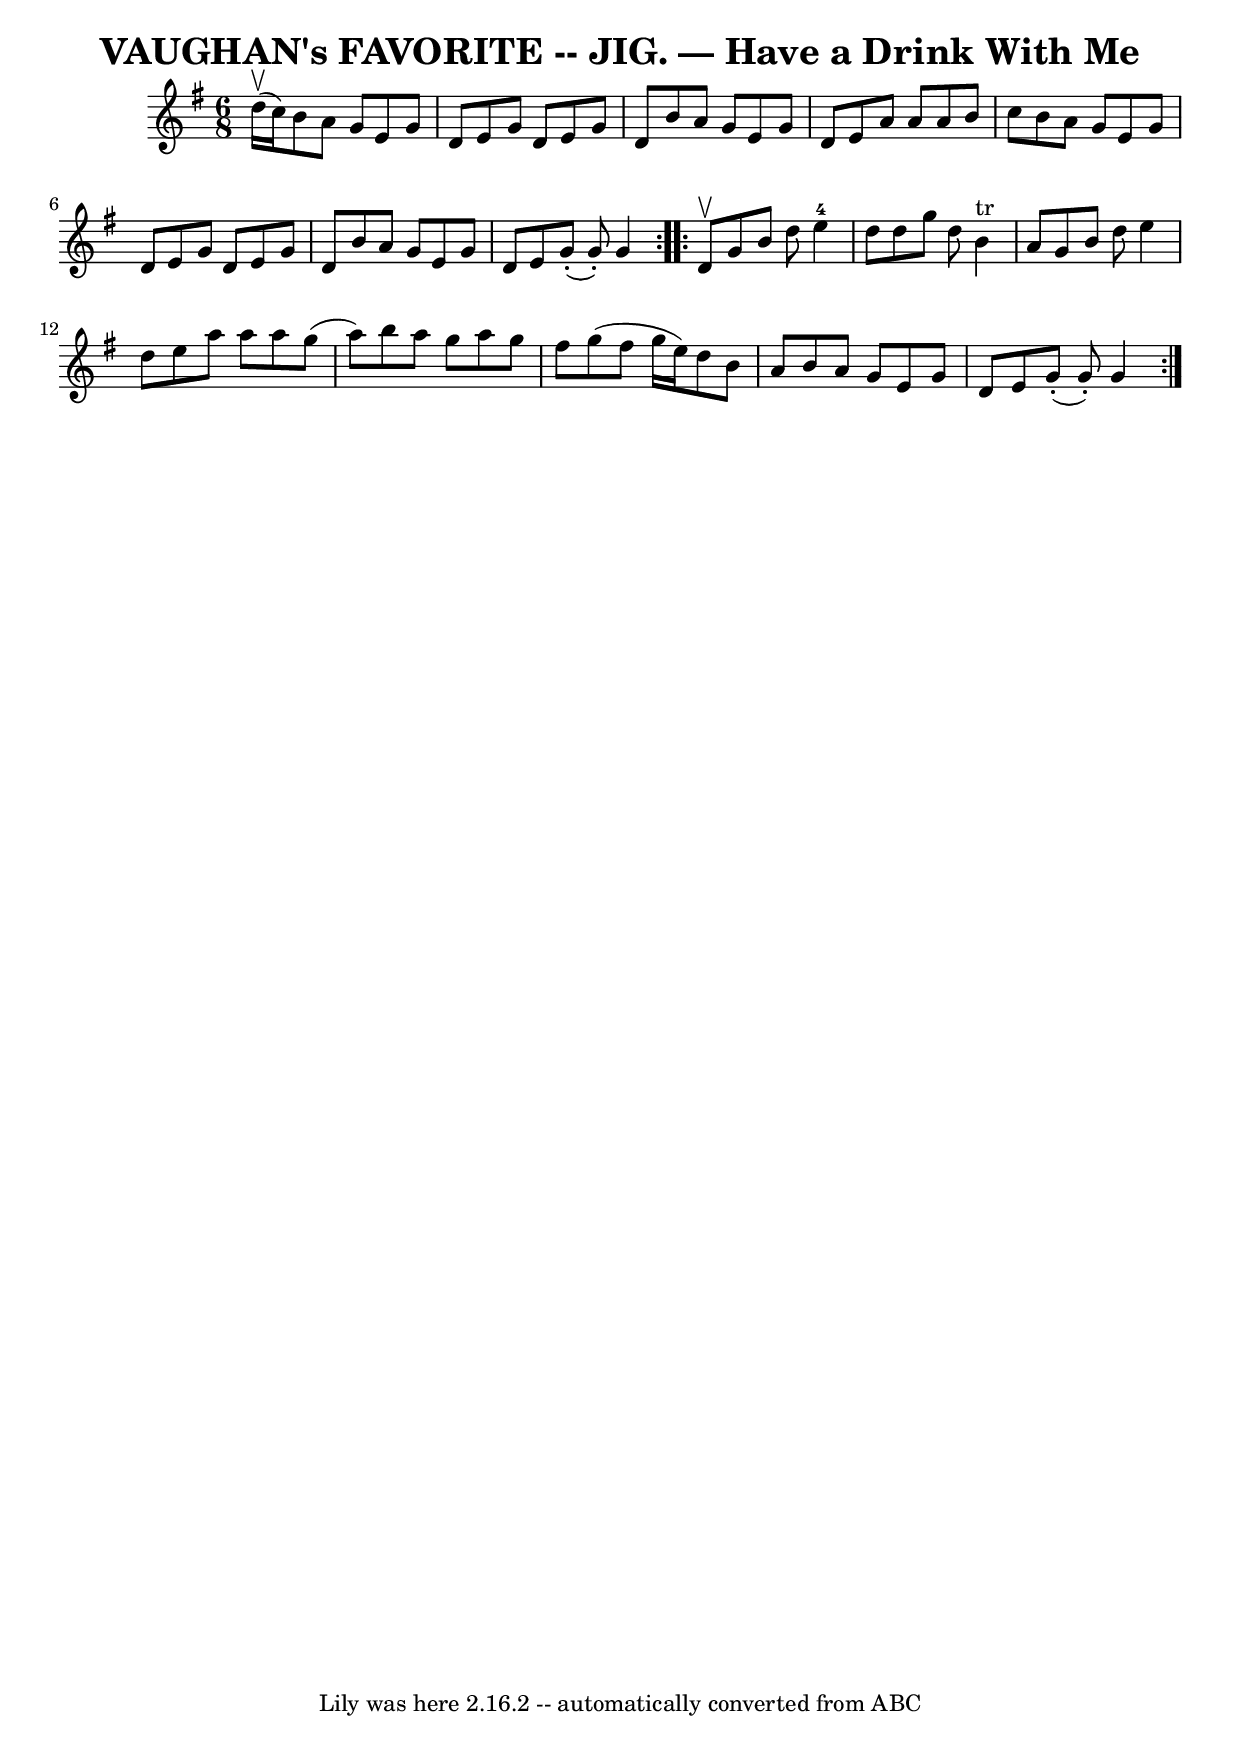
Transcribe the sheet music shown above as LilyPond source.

\version "2.16.2"
\include "Mammoth.ily"
\header {
  %% book = "Coles pg. 64.5"
  crossRefNumber = "25"
  footnotes = ""
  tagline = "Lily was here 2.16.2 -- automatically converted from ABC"
  title = "VAUGHAN's FAVORITE -- JIG. — Have a Drink With Me"

}
voicedefault =  {



  \repeat volta 2 {

    \time 6/8 
    \key g \major
    d''16 (^\upbow c''16) |
    b'8 a'8    
    g'8 e'8 g'8 d'8  |
    e'8 g'8 d'8 e'8 g'8 d'8  
    |
    b'8 a'8 g'8 e'8 g'8 d'8  |
    e'8 a'8 a'8 
    a'8 b'8 c''8  |
    b'8 a'8 g'8 e'8 g'8 d'8  
    |
    e'8 g'8 d'8 e'8 g'8 d'8  |
    b'8 a'8 g'8 
    e'8 g'8 d'8  |
    e'8 g'8 (-. g'8 -.) g'4  
  }     

  \repeat volta 2 {
    d'8^\upbow |
    g'8 b'8 d''8 e''4-4   
    d''8  |
    d''8 g''8 d''8 b'4^"tr" a'8  |
    g'8    
    b'8 d''8 e''4 d''8  |
    e''8 a''8 a''8 a''8 g''8 (
    a''8) |
    b''8 a''8 g''8 a''8 g''8 fis''8  |
    
    g''8 (fis''8 g''16 e''16) d''8 b'8 a'8  |
    b'8    
    a'8 g'8 e'8 g'8 d'8  |
    e'8 g'8 (-. g'8 -.) g'4  

  }   

}

\score{
  <<

    \context Staff="default"
    {
      \voicedefault 
      
    }

  >>
  \layout {
    
  }
  \midi {
  }

}
